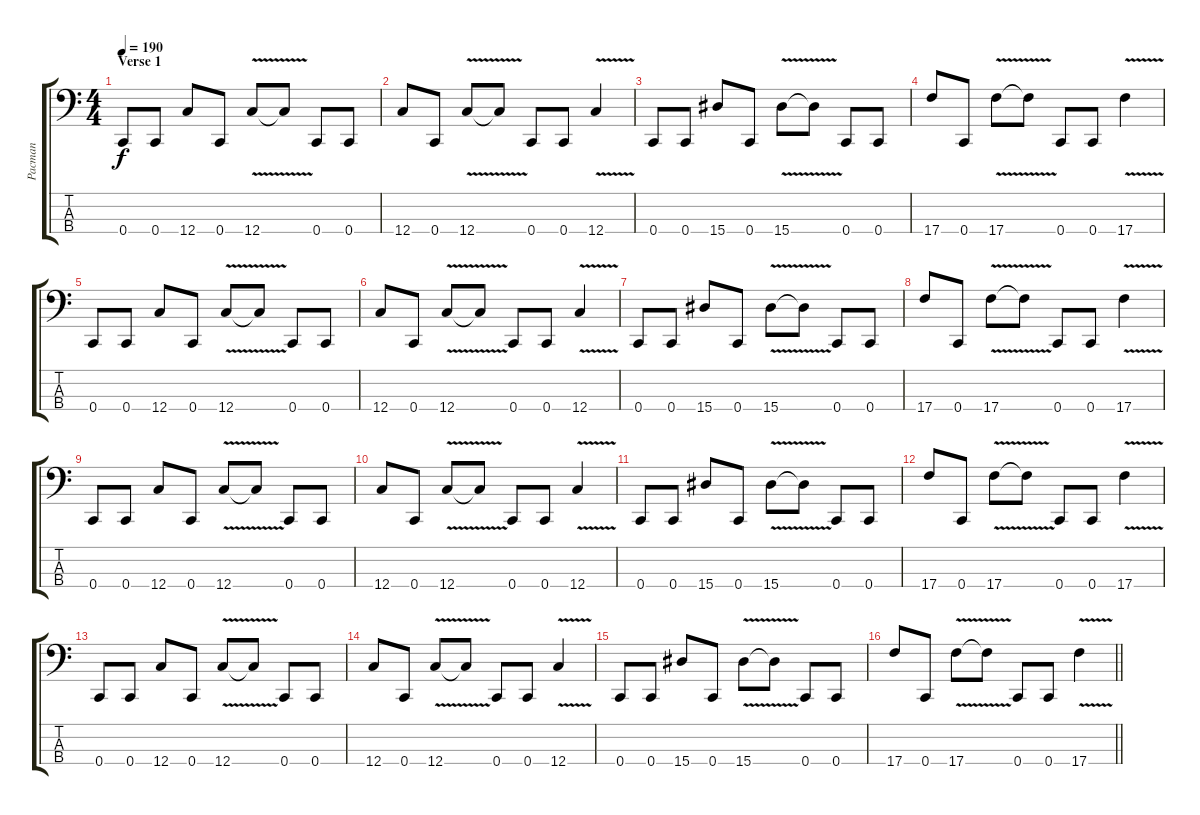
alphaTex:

\track ("Pacman" "Pacman") {instrument electricbasspick}
\staff {score tabs}
\tuning (F2 C2 G1 C1) {hide}
\ts (4 4)
\section ("" "Verse 1")
\tempo 190
\clef f4
\ks c
0.4.8{dy f} 0.4.8 12.4.8 0.4.8 12.4{v}.8 12.4{t}.8 0.4.8 0.4.8 |
12.4.8 0.4.8 12.4{v}.8 12.4{t}.8 0.4.8 0.4.8 12.4{v}.4 |
0.4.8 0.4.8 15.4.8 0.4.8 15.4{v}.8 15.4{t}.8 0.4.8 0.4.8 |
17.4.8 0.4.8 17.4{v}.8 17.4{t}.8 0.4.8 0.4.8 17.4{v}.4 |
0.4.8 0.4.8 12.4.8 0.4.8 12.4{v}.8 12.4{t}.8 0.4.8 0.4.8 |
12.4.8 0.4.8 12.4{v}.8 12.4{t}.8 0.4.8 0.4.8 12.4{v}.4 |
0.4.8 0.4.8 15.4.8 0.4.8 15.4{v}.8 15.4{t}.8 0.4.8 0.4.8 |
17.4.8 0.4.8 17.4{v}.8 17.4{t}.8 0.4.8 0.4.8 17.4{v}.4 |
0.4.8 0.4.8 12.4.8 0.4.8 12.4{v}.8 12.4{t}.8 0.4.8 0.4.8 |
12.4.8 0.4.8 12.4{v}.8 12.4{t}.8 0.4.8 0.4.8 12.4{v}.4 |
0.4.8 0.4.8 15.4.8 0.4.8 15.4{v}.8 15.4{t}.8 0.4.8 0.4.8 |
17.4.8 0.4.8 17.4{v}.8 17.4{t}.8 0.4.8 0.4.8 17.4{v}.4 |
0.4.8 0.4.8 12.4.8 0.4.8 12.4{v}.8 12.4{t}.8 0.4.8 0.4.8 |
12.4.8 0.4.8 12.4{v}.8 12.4{t}.8 0.4.8 0.4.8 12.4{v}.4 |
0.4.8 0.4.8 15.4.8 0.4.8 15.4{v}.8 15.4{t}.8 0.4.8 0.4.8 |
\barLineRight lightlight
17.4.8 0.4.8 17.4{v}.8 17.4{t}.8 0.4.8 0.4.8 17.4{v}.4
